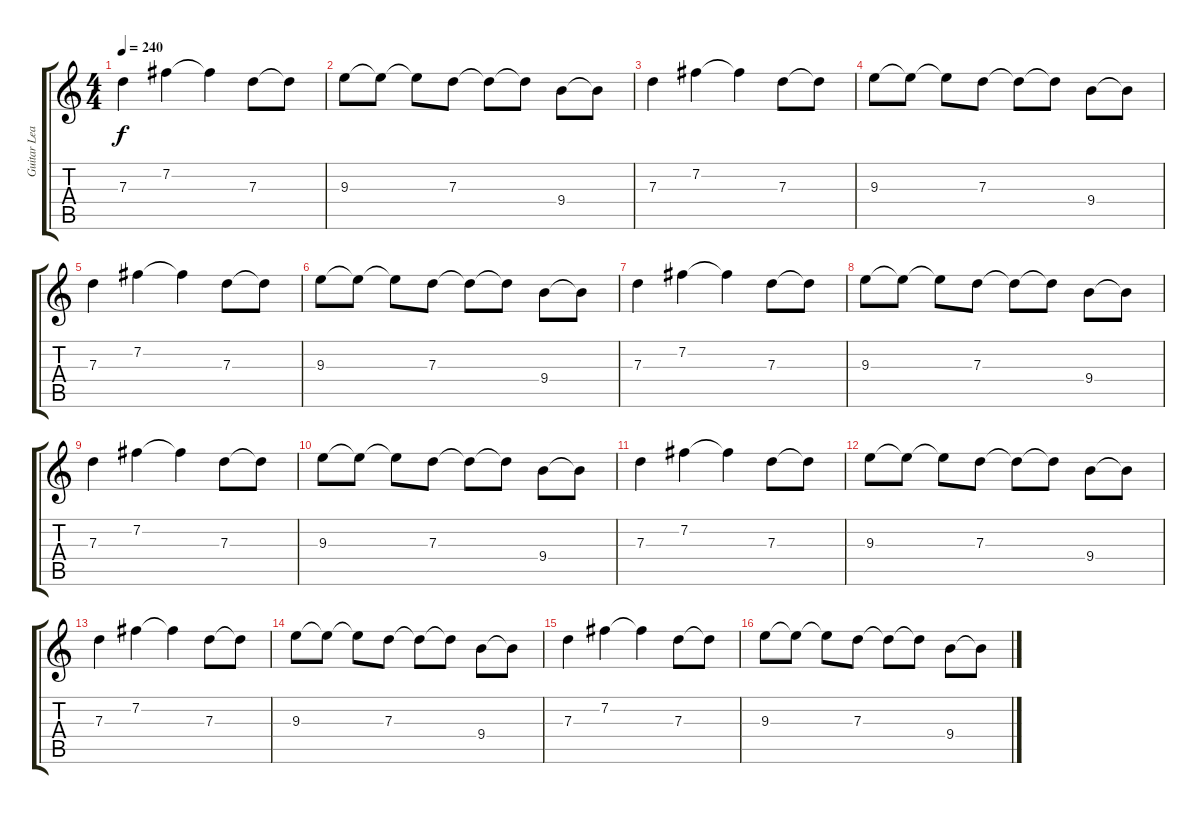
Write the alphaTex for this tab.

\track ("Guitar Lead" "Guitar Lea") {instrument distortionguitar}
\staff {score tabs}
\tuning (E4 B3 G3 D3 A2 E2) {hide}
\ts (4 4)
\tempo 240
\clef g2
\ks c
7.3.4{dy f volume 13} 7.2.4 7.2{t}.4 7.3.8 7.3{t}.8 |
9.3.8 9.3{t}.8 9.3{t}.8 7.3.8 7.3{t}.8 7.3{t}.8 9.4.8 9.4{t}.8 |
7.3.4 7.2.4 7.2{t}.4 7.3.8 7.3{t}.8 |
9.3.8 9.3{t}.8 9.3{t}.8 7.3.8 7.3{t}.8 7.3{t}.8 9.4.8 9.4{t}.8 |
7.3.4 7.2.4 7.2{t}.4 7.3.8 7.3{t}.8 |
9.3.8 9.3{t}.8 9.3{t}.8 7.3.8 7.3{t}.8 7.3{t}.8 9.4.8 9.4{t}.8 |
7.3.4 7.2.4 7.2{t}.4 7.3.8 7.3{t}.8 |
9.3.8 9.3{t}.8 9.3{t}.8 7.3.8 7.3{t}.8 7.3{t}.8 9.4.8 9.4{t}.8 |
7.3.4{volume 13} 7.2.4 7.2{t}.4 7.3.8 7.3{t}.8 |
9.3.8 9.3{t}.8 9.3{t}.8 7.3.8 7.3{t}.8 7.3{t}.8 9.4.8 9.4{t}.8 |
7.3.4 7.2.4 7.2{t}.4 7.3.8 7.3{t}.8 |
9.3.8 9.3{t}.8 9.3{t}.8 7.3.8 7.3{t}.8 7.3{t}.8 9.4.8 9.4{t}.8 |
7.3.4 7.2.4 7.2{t}.4 7.3.8 7.3{t}.8 |
9.3.8 9.3{t}.8 9.3{t}.8 7.3.8 7.3{t}.8 7.3{t}.8 9.4.8 9.4{t}.8 |
7.3.4 7.2.4 7.2{t}.4 7.3.8 7.3{t}.8 |
9.3.8 9.3{t}.8 9.3{t}.8 7.3.8 7.3{t}.8 7.3{t}.8 9.4.8 9.4{t}.8
